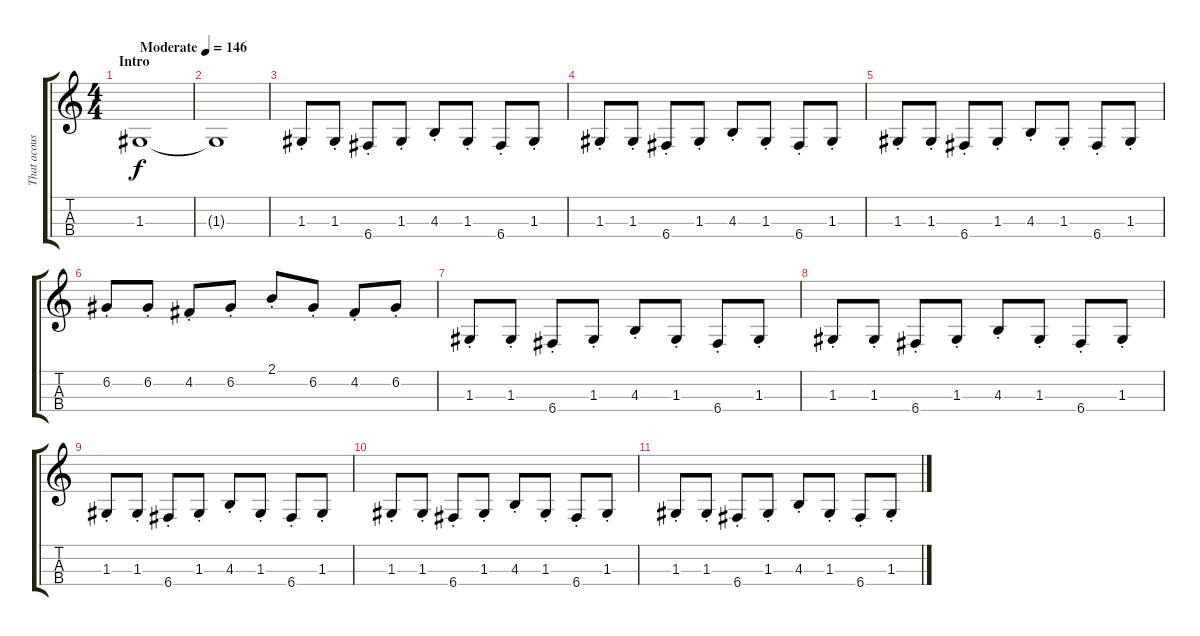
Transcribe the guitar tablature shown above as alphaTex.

\track ("That acoustic bass thing" "That acous") {instrument acousticbass}
\staff {score tabs}
\tuning (A3 D3 G2 C2) {hide}
\ts (4 4)
\section ("" "Intro")
\tempo (146 "Moderate")
\clef g2
\ks c
1.3.1{dy f instrument acousticbass} |
1.3{t}.1 |
1.3{st}.8{volume 11} 1.3{st}.8 6.4{st}.8 1.3{st}.8 4.3{st}.8 1.3{st}.8 6.4{st}.8 1.3{st}.8 |
1.3{st}.8 1.3{st}.8 6.4{st}.8 1.3{st}.8 4.3{st}.8 1.3{st}.8 6.4{st}.8 1.3{st}.8 |
1.3{st}.8 1.3{st}.8 6.4{st}.8 1.3{st}.8 4.3{st}.8 1.3{st}.8 6.4{st}.8 1.3{st}.8 |
6.2{st}.8 6.2{st}.8 4.2{st}.8 6.2{st}.8 2.1{st}.8 6.2{st}.8 4.2{st}.8 6.2{st}.8 |
1.3{st}.8 1.3{st}.8 6.4{st}.8 1.3{st}.8 4.3{st}.8 1.3{st}.8 6.4{st}.8 1.3{st}.8 |
1.3{st}.8 1.3{st}.8 6.4{st}.8 1.3{st}.8 4.3{st}.8 1.3{st}.8 6.4{st}.8 1.3{st}.8 |
1.3{st}.8 1.3{st}.8 6.4{st}.8 1.3{st}.8 4.3{st}.8 1.3{st}.8 6.4{st}.8 1.3{st}.8 |
1.3{st}.8 1.3{st}.8 6.4{st}.8 1.3{st}.8 4.3{st}.8 1.3{st}.8 6.4{st}.8 1.3{st}.8 |
1.3{st}.8 1.3{st}.8 6.4{st}.8 1.3{st}.8 4.3{st}.8 1.3{st}.8 6.4{st}.8 1.3{st}.8
